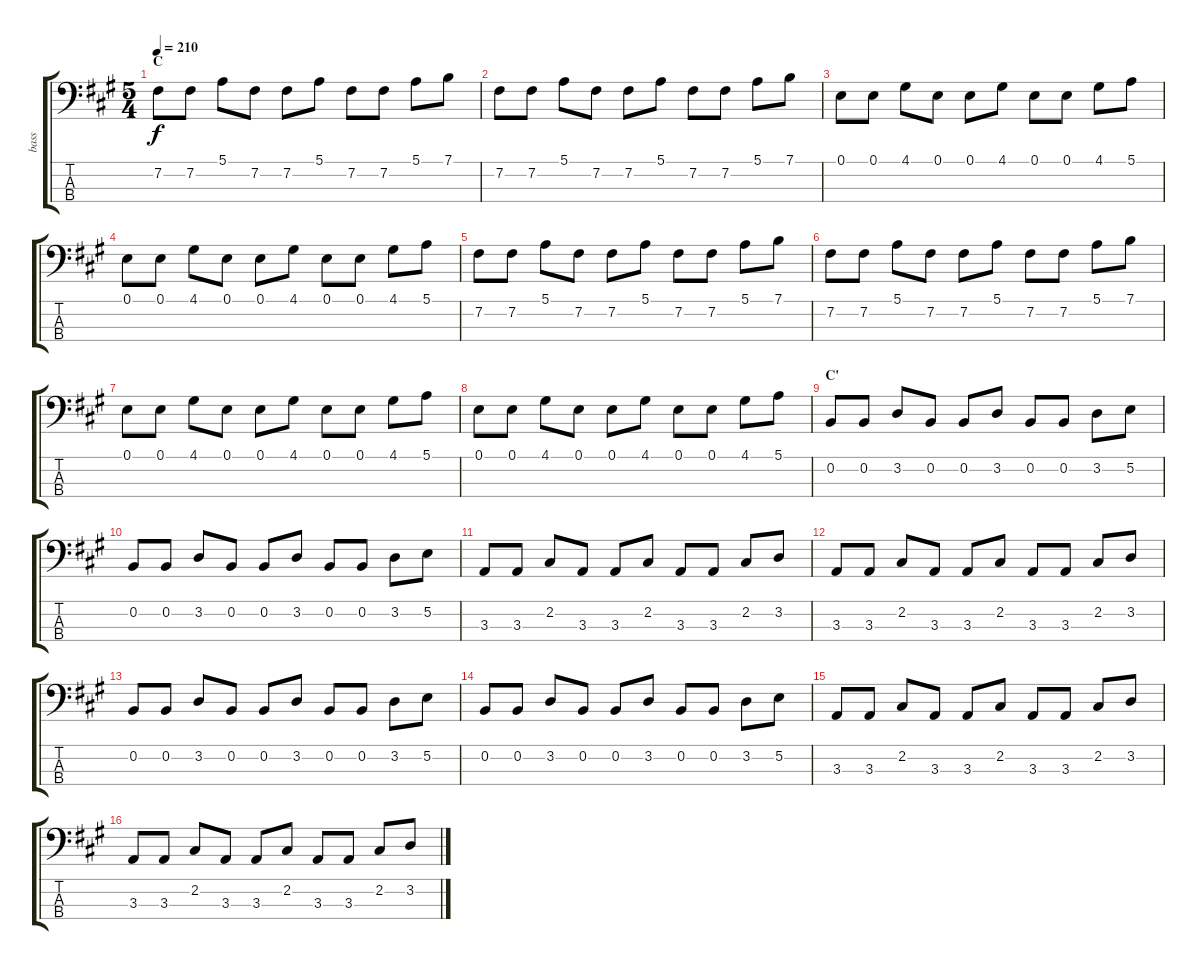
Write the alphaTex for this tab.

\track ("bass" "bass") {instrument electricbasspick}
\staff {score tabs}
\tuning (E2 B1 Gb1 Db1) {hide}
\ts (5 4)
\section ("" "C")
\tempo 210
\clef f4
\ks a
7.2.8{dy f} 7.2.8 5.1.8 7.2.8 7.2.8 5.1.8 7.2.8 7.2.8 5.1.8 7.1.8 |
7.2.8 7.2.8 5.1.8 7.2.8 7.2.8 5.1.8 7.2.8 7.2.8 5.1.8 7.1.8 |
0.1.8 0.1.8 4.1.8 0.1.8 0.1.8 4.1.8 0.1.8 0.1.8 4.1.8 5.1.8 |
0.1.8 0.1.8 4.1.8 0.1.8 0.1.8 4.1.8 0.1.8 0.1.8 4.1.8 5.1.8 |
7.2.8 7.2.8 5.1.8 7.2.8 7.2.8 5.1.8 7.2.8 7.2.8 5.1.8 7.1.8 |
7.2.8 7.2.8 5.1.8 7.2.8 7.2.8 5.1.8 7.2.8 7.2.8 5.1.8 7.1.8 |
0.1.8 0.1.8 4.1.8 0.1.8 0.1.8 4.1.8 0.1.8 0.1.8 4.1.8 5.1.8 |
0.1.8 0.1.8 4.1.8 0.1.8 0.1.8 4.1.8 0.1.8 0.1.8 4.1.8 5.1.8 |
\section ("" "C'")
0.2.8 0.2.8 3.2.8 0.2.8 0.2.8 3.2.8 0.2.8 0.2.8 3.2.8 5.2.8 |
0.2.8 0.2.8 3.2.8 0.2.8 0.2.8 3.2.8 0.2.8 0.2.8 3.2.8 5.2.8 |
3.3.8 3.3.8 2.2.8 3.3.8 3.3.8 2.2.8 3.3.8 3.3.8 2.2.8 3.2.8 |
3.3.8 3.3.8 2.2.8 3.3.8 3.3.8 2.2.8 3.3.8 3.3.8 2.2.8 3.2.8 |
0.2.8 0.2.8 3.2.8 0.2.8 0.2.8 3.2.8 0.2.8 0.2.8 3.2.8 5.2.8 |
0.2.8 0.2.8 3.2.8 0.2.8 0.2.8 3.2.8 0.2.8 0.2.8 3.2.8 5.2.8 |
3.3.8 3.3.8 2.2.8 3.3.8 3.3.8 2.2.8 3.3.8 3.3.8 2.2.8 3.2.8 |
3.3.8 3.3.8 2.2.8 3.3.8 3.3.8 2.2.8 3.3.8 3.3.8 2.2.8 3.2.8
